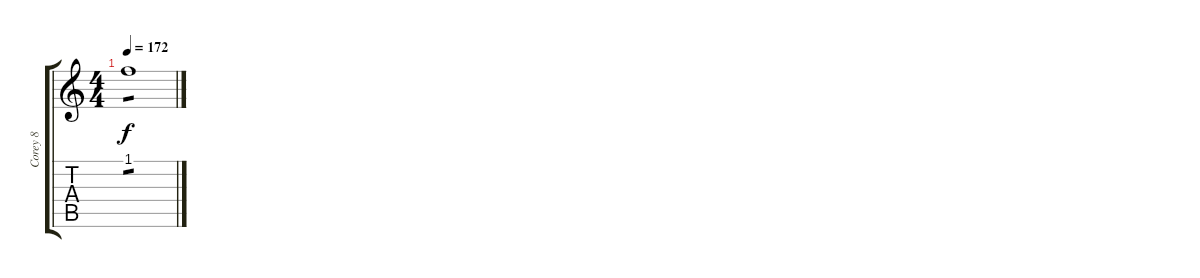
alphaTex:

\track ("Corey 8" "Corey 8") {instrument overdrivenguitar}
\staff {score tabs}
\tuning (E4 B3 G3 D3 A2 E2) {hide}
\ts (4 4)
\tempo 172
\clef g2
\ks c
1.1.1{tp 1 dy f}
